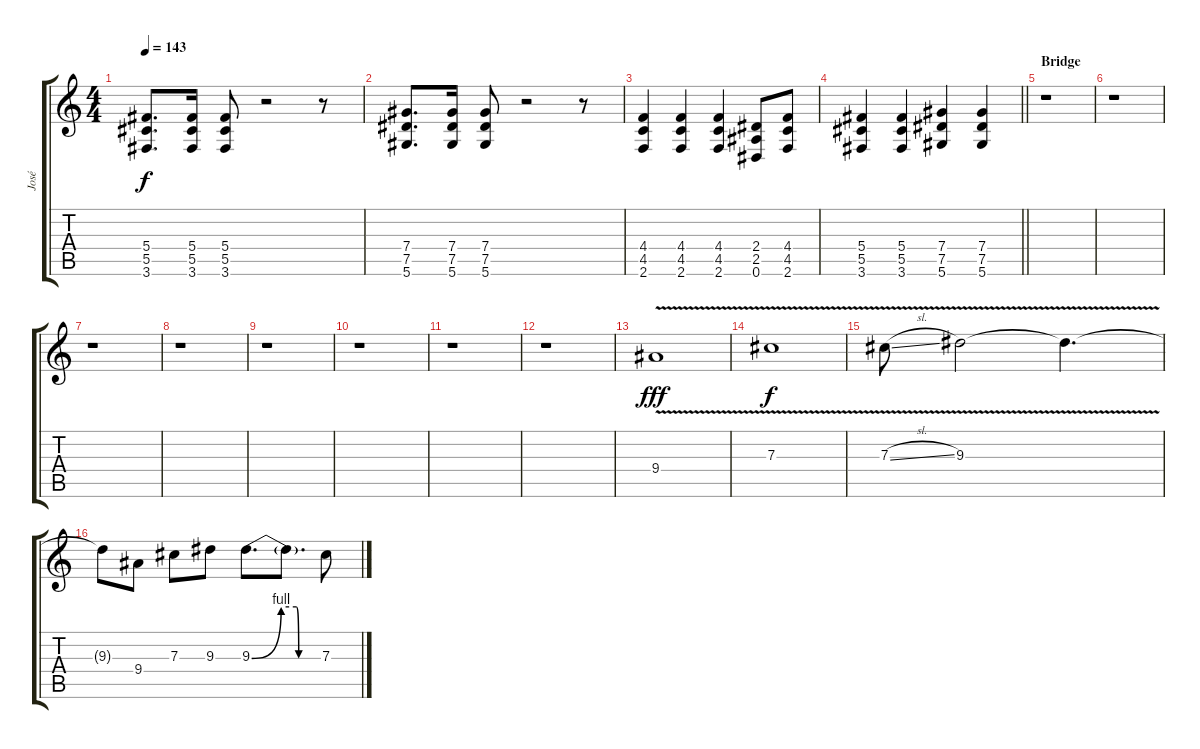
\track ("José" "José") {instrument distortionguitar}
\staff {score tabs}
\tuning (Eb4 Bb3 Gb3 Db3 Ab2 Eb2) {hide}
\ts (4 4)
\tempo 143
\clef g2
\ks c
(5.4 5.5 3.6).8{d dy f} (5.4 5.5 3.6).16 (5.4 5.5 3.6).8 r.2 r.8 |
(7.4 7.5 5.6).8{d} (7.4 7.5 5.6).16 (7.4 7.5 5.6).8 r.2 r.8 |
(4.4 4.5 2.6).4 (4.4 4.5 2.6).4 (4.4 4.5 2.6).4 (2.4 2.5 0.6).8 (4.4 4.5 2.6).8 |
\barLineRight lightlight
(5.4 5.5 3.6).4 (5.4 5.5 3.6).4 (7.4 7.5 5.6).4 (7.4 7.5 5.6).4 |
\section ("" "Bridge")
r.1 |
r.1 |
r.1 |
r.1 |
r.1 |
r.1 |
r.1 |
r.1 |
9.4{v}.1{dy fff} |
7.3{v}.1{dy f} |
7.3{v sl}.8 9.3{v}.2 9.3{t}.4{d} |
9.3{t}.8 9.4.8 7.3.8 9.3.8 9.3{be (custom 0 0 25 4 38 4 40 0 60 0)}.8{d} 9.3{t}.8{d} 7.3.8
